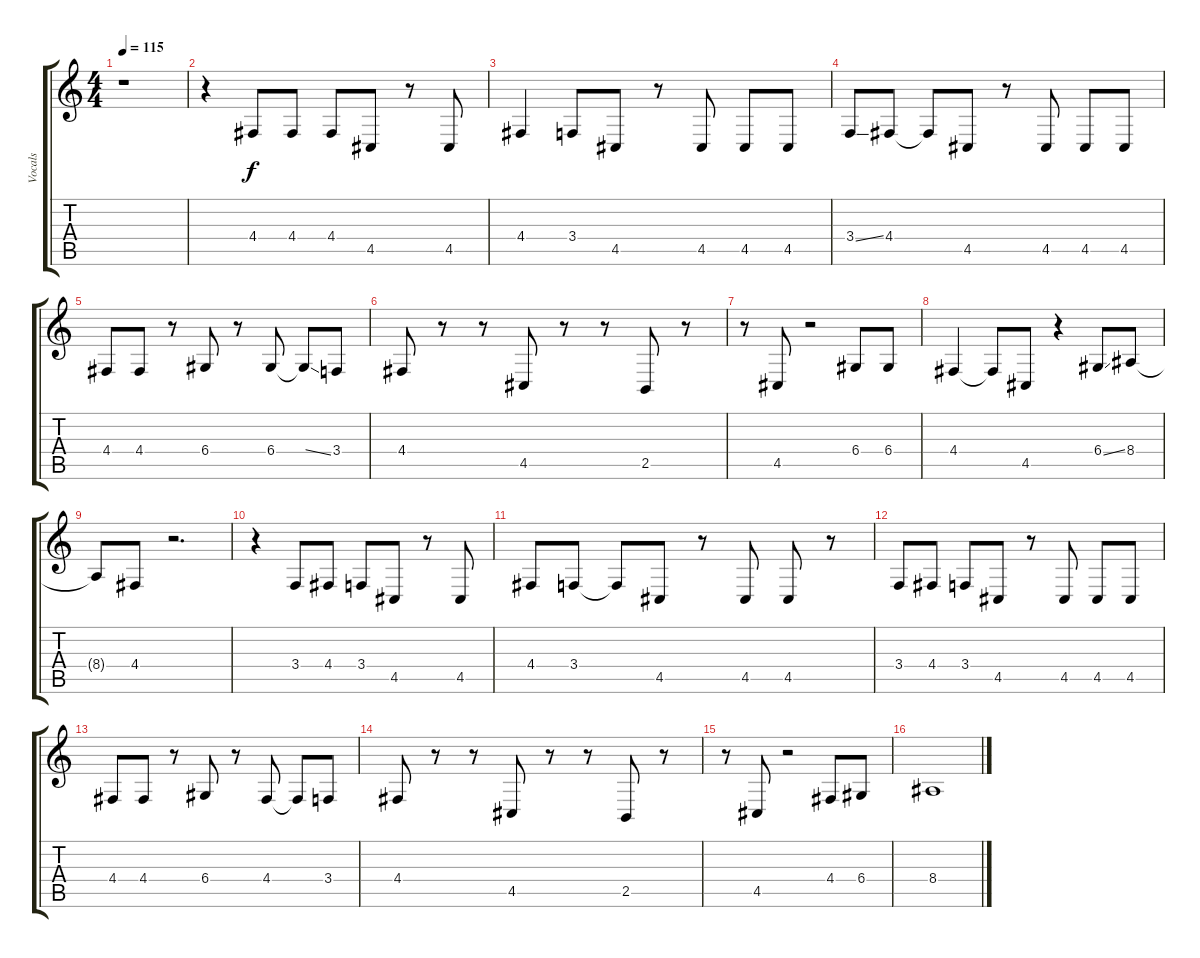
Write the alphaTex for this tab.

\track ("Vocals" "Vocals") {instrument tenorsax}
\staff {score tabs}
\tuning (E4 B3 G3 D3 A2 E2) {hide}
\ts (4 4)
\tempo 115
\clef g2
\ks c
r.1{dy f} |
r.4 4.4.8 4.4.8 4.4.8 4.5.8 r.8 4.5.8 |
4.4.4 3.4.8 4.5.8 r.8 4.5.8 4.5.8 4.5.8 |
3.4{ss}.8 4.4.8 4.4{t}.8 4.5.8 r.8 4.5.8 4.5.8 4.5.8 |
4.4.8 4.4.8 r.8 6.4.8 r.8 6.4.8 6.4{ss t}.8 3.4.8 |
4.4.8 r.8 r.8 4.5.8 r.8 r.8 2.5.8 r.8 |
r.8 4.5.8 r.2 6.4.8 6.4.8 |
4.4.4 4.4{t}.8 4.5.8 r.4 6.4{ss}.8 8.4.8 |
8.4{t}.8 4.4.8 r.2{d} |
r.4 3.4.8 4.4.8 3.4.8 4.5.8 r.8 4.5.8 |
4.4.8 3.4.8 3.4{t}.8 4.5.8 r.8 4.5.8 4.5.8 r.8 |
3.4.8 4.4.8 3.4.8 4.5.8 r.8 4.5.8 4.5.8 4.5.8 |
4.4.8 4.4.8 r.8 6.4.8 r.8 4.4.8 4.4{t}.8 3.4.8 |
4.4.8 r.8 r.8 4.5.8 r.8 r.8 2.5.8 r.8 |
r.8 4.5.8 r.2 4.4.8 6.4.8 |
8.4.1
